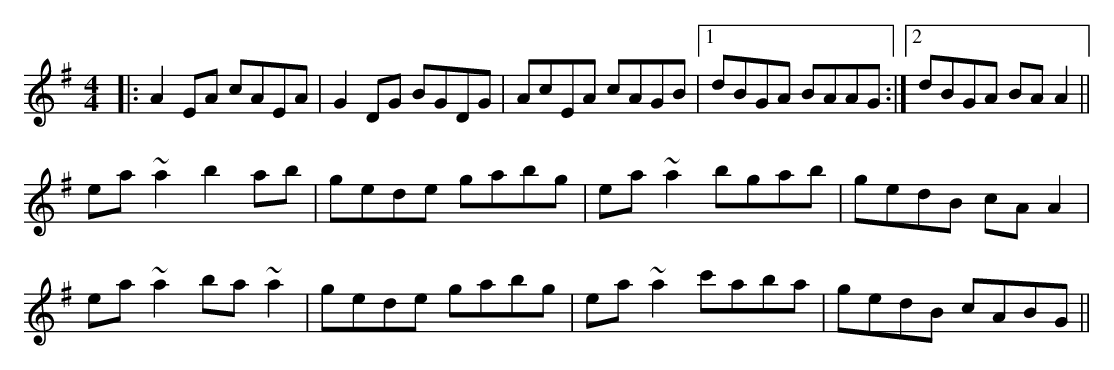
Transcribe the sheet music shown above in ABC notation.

X:1
M:4/4
K:Ador
|:A2EA cAEA|G2DG BGDG|AcEA cAGB|1 dBGA BAAG:|2 dBGA BAA2||
ea~a2 b2ab|gede gabg|ea~a2 bgab|gedB cAA2|
ea~a2 ba~a2|gede gabg|ea~a2 c'aba|gedB cABG||
